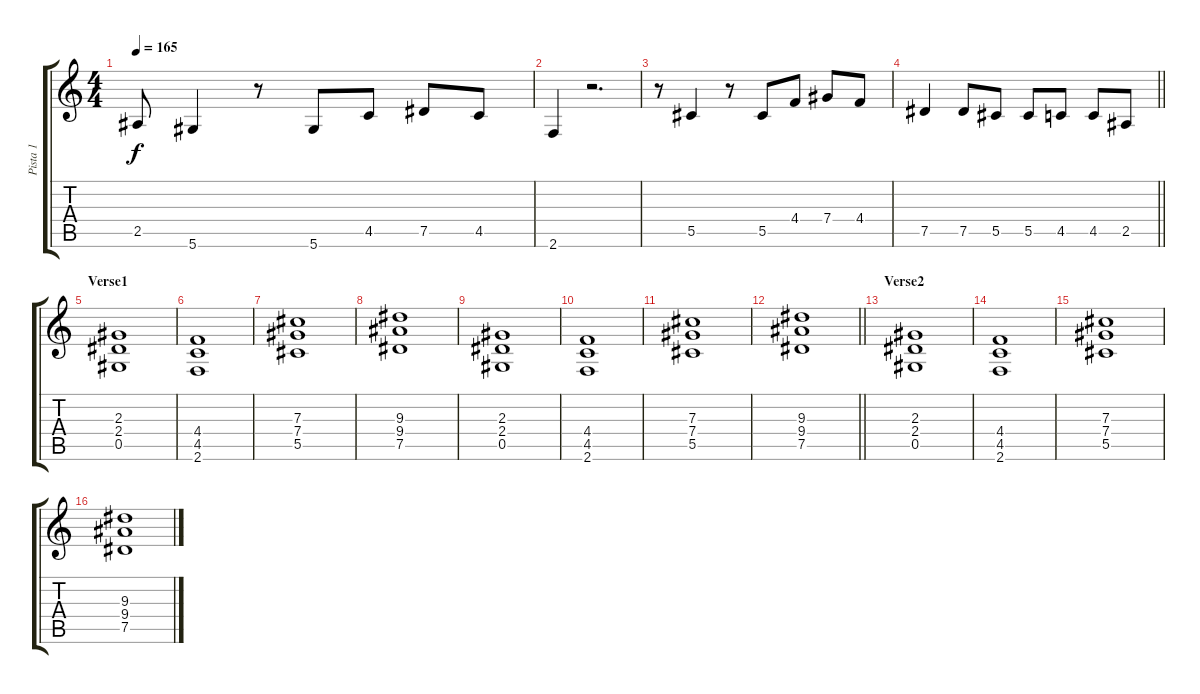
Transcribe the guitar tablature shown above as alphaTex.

\track ("Pista 1" "Pista 1") {instrument distortionguitar}
\staff {score tabs}
\tuning (Eb4 Bb3 Gb3 Db3 Ab2 Eb2) {hide}
\ts (4 4)
\tempo 165
\clef g2
\ks c
2.5.8{dy f} 5.6.4 r.8 5.6.8 4.5.8 7.5.8 4.5.8 |
2.6.4 r.2{d} |
r.8 5.5.4 r.8 5.5.8 4.4.8 7.4.8 4.4.8 |
\barLineRight lightlight
7.5.4 7.5.8 5.5.8 5.5.8 4.5.8 4.5.8 2.5.8 |
\section ("" "Verse1")
(2.3 2.4 0.5).1 |
(4.4 4.5 2.6).1 |
(7.3 7.4 5.5).1 |
(9.3 9.4 7.5).1 |
(2.3 2.4 0.5).1 |
(4.4 4.5 2.6).1 |
(7.3 7.4 5.5).1 |
\barLineRight lightlight
(9.3 9.4 7.5).1 |
\section ("" "Verse2 ")
(2.3 2.4 0.5).1 |
(4.4 4.5 2.6).1 |
(7.3 7.4 5.5).1 |
(9.3 9.4 7.5).1
